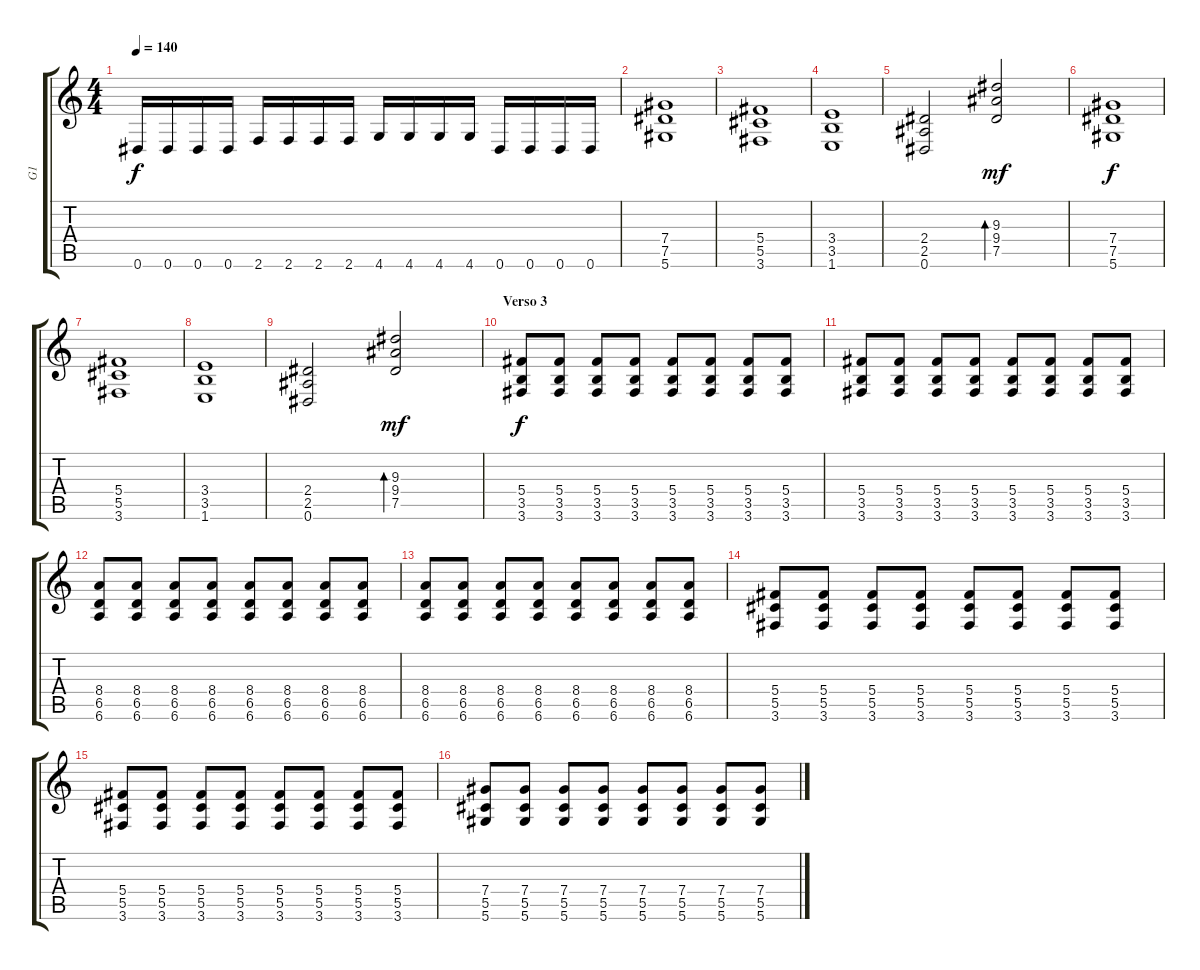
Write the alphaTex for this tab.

\track ("G1" "G1") {instrument distortionguitar}
\staff {score tabs}
\tuning (Eb4 Bb3 Gb3 Db3 Ab2 Eb2) {hide}
\ts (4 4)
\tempo 140
\clef g2
\ks c
0.6.16{dy f} 0.6.16 0.6.16 0.6.16 2.6.16 2.6.16 2.6.16 2.6.16 4.6.16 4.6.16 4.6.16 4.6.16 0.6.16 0.6.16 0.6.16 0.6.16 |
(7.4 7.5 5.6).1 |
(5.4 5.5 3.6).1 |
(3.4 3.5 1.6).1 |
(2.4 2.5 0.6).2 (9.3 9.4 7.5).2{bd 240 dy mf} |
(7.4 7.5 5.6).1{dy f} |
(5.4 5.5 3.6).1 |
(3.4 3.5 1.6).1 |
(2.4 2.5 0.6).2 (9.3 9.4 7.5).2{bd 240 dy mf} |
\section ("" "Verso 3")
(5.4 3.5 3.6).8{dy f} (5.4 3.5 3.6).8 (5.4 3.5 3.6).8 (5.4 3.5 3.6).8 (5.4 3.5 3.6).8 (5.4 3.5 3.6).8 (5.4 3.5 3.6).8 (5.4 3.5 3.6).8 |
(5.4 3.5 3.6).8 (5.4 3.5 3.6).8 (5.4 3.5 3.6).8 (5.4 3.5 3.6).8 (5.4 3.5 3.6).8 (5.4 3.5 3.6).8 (5.4 3.5 3.6).8 (5.4 3.5 3.6).8 |
(8.4 6.5 6.6).8 (8.4 6.5 6.6).8 (8.4 6.5 6.6).8 (8.4 6.5 6.6).8 (8.4 6.5 6.6).8 (8.4 6.5 6.6).8 (8.4 6.5 6.6).8 (8.4 6.5 6.6).8 |
(8.4 6.5 6.6).8 (8.4 6.5 6.6).8 (8.4 6.5 6.6).8 (8.4 6.5 6.6).8 (8.4 6.5 6.6).8 (8.4 6.5 6.6).8 (8.4 6.5 6.6).8 (8.4 6.5 6.6).8 |
(5.4 5.5 3.6).8 (5.4 5.5 3.6).8 (5.4 5.5 3.6).8 (5.4 5.5 3.6).8 (5.4 5.5 3.6).8 (5.4 5.5 3.6).8 (5.4 5.5 3.6).8 (5.4 5.5 3.6).8 |
(5.4 5.5 3.6).8 (5.4 5.5 3.6).8 (5.4 5.5 3.6).8 (5.4 5.5 3.6).8 (5.4 5.5 3.6).8 (5.4 5.5 3.6).8 (5.4 5.5 3.6).8 (5.4 5.5 3.6).8 |
(7.4 5.5 5.6).8 (7.4 5.5 5.6).8 (7.4 5.5 5.6).8 (7.4 5.5 5.6).8 (7.4 5.5 5.6).8 (7.4 5.5 5.6).8 (7.4 5.5 5.6).8 (7.4 5.5 5.6).8
